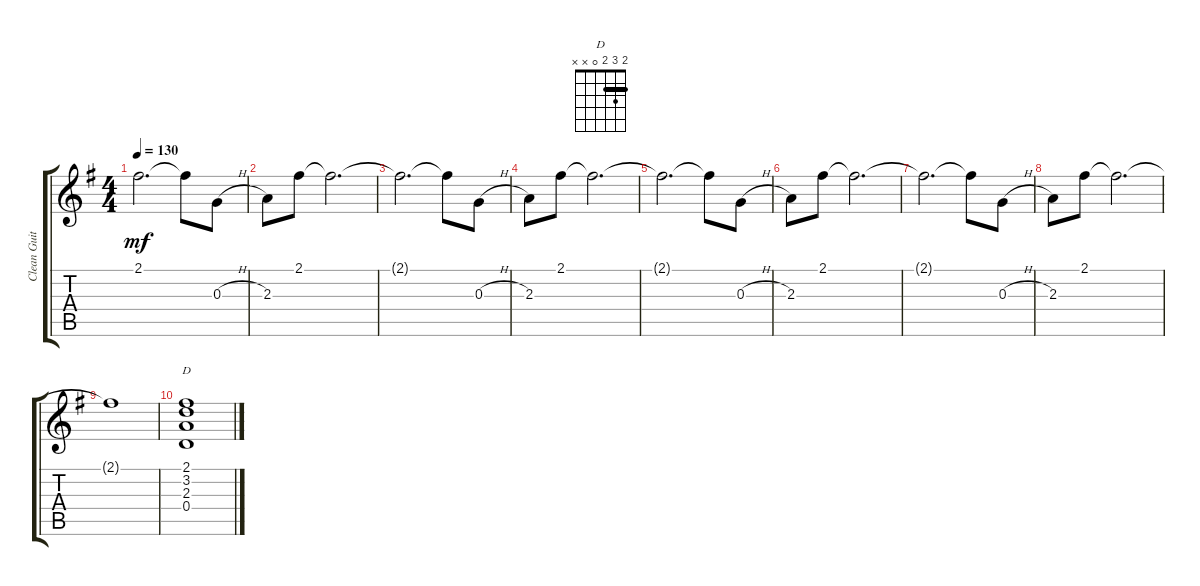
\track ("Clean Guitar" "Clean Guit") {instrument electricguitarclean}
\staff {score tabs}
\tuning (E4 B3 G3 D3 A2 E2) {hide}
\chord ("D" 2 3 2 0 x x) {barre 2}
\ts (4 4)
\tempo 130
\clef g2
\ks g
2.1{t}.2{d dy mf} 2.1{t}.8 0.3{h}.8 |
2.3.8 2.1.8 2.1{t}.2{d} |
2.1{t}.2{d} 2.1{t}.8 0.3{h}.8 |
2.3.8 2.1.8 2.1{t}.2{d} |
2.1{t}.2{d} 2.1{t}.8 0.3{h}.8 |
2.3.8 2.1.8 2.1{t}.2{d} |
2.1{t}.2{d} 2.1{t}.8 0.3{h}.8 |
2.3.8 2.1.8 2.1{t}.2{d} |
2.1{t}.1 |
(2.1 3.2 2.3 0.4).1{ch "D"}
